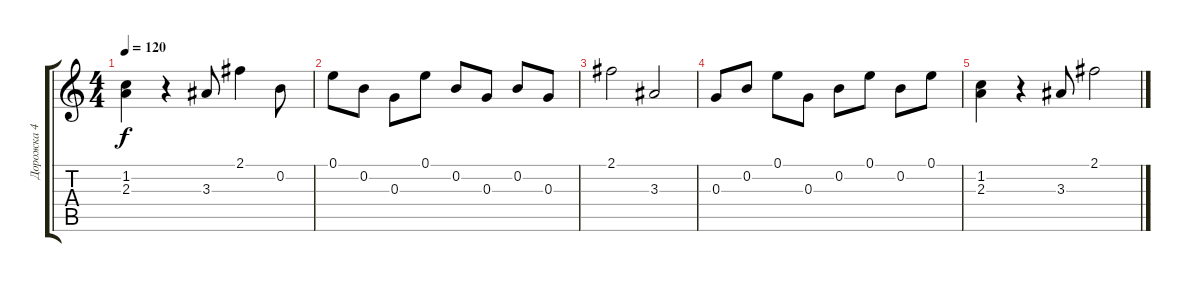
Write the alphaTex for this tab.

\track ("Дорожка 4" "Дорожка 4") {instrument acousticguitarsteel}
\staff {score tabs}
\tuning (E4 B3 G3 D3 A2 E2) {hide}
\ts (4 4)
\tempo 120
\clef g2
\ks c
(1.2 2.3).4{dy f} r.4 3.3.8 2.1.4 0.2.8 |
0.1.8 0.2.8 0.3.8 0.1.8 0.2.8 0.3.8 0.2.8 0.3.8 |
2.1.2 3.3.2 |
0.3.8 0.2.8 0.1.8 0.3.8 0.2.8 0.1.8 0.2.8 0.1.8 |
(1.2 2.3).4 r.4 3.3.8 2.1.2
